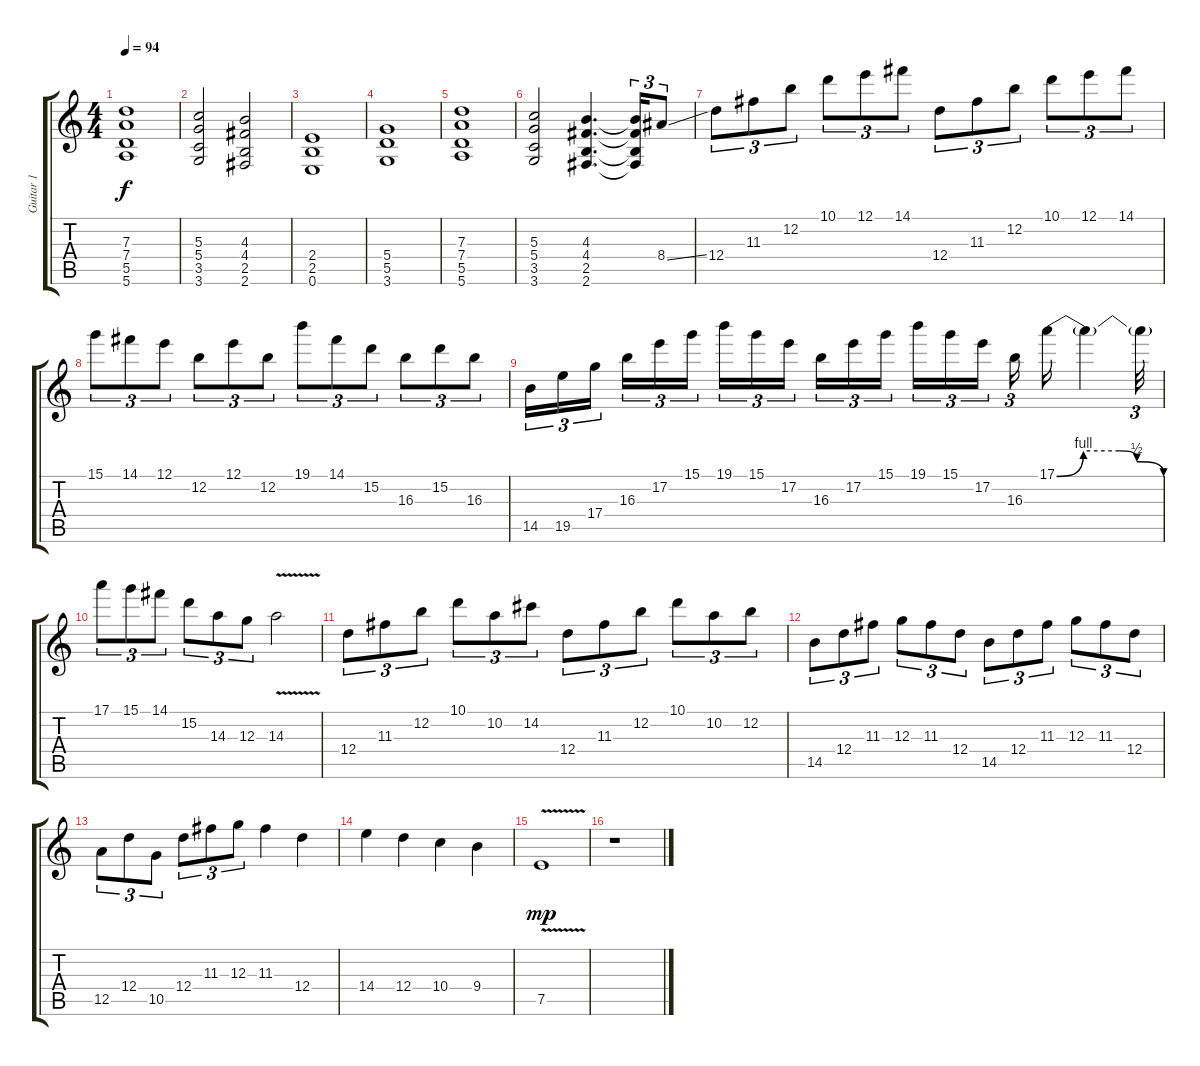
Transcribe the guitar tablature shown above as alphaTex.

\track ("Guitar 1" "Guitar 1") {instrument distortionguitar}
\staff {score tabs}
\tuning (E4 B3 G3 D3 A2 E2) {hide}
\ts (4 4)
\tempo 94
\clef g2
\ks c
(7.3 7.4 5.5 5.6).1{dy f} |
(5.3 5.4 3.5 3.6).2 (4.3 4.4 2.5 2.6).2 |
(2.4 2.5 0.6).1 |
(5.4 5.5 3.6).1 |
(7.3 7.4 5.5 5.6).1 |
(5.3 5.4 3.5 3.6).2 (4.3 4.4 2.5 2.6).4{d} (4.3{t} 4.4{t} 2.5{t} 2.6{t}).16{tu (3 2)} 8.4{ss}.8{tu (3 2)} |
12.4.8{tu (3 2)} 11.3.8{tu (3 2)} 12.2.8{tu (3 2)} 10.1.8{tu (3 2)} 12.1.8{tu (3 2)} 14.1.8{tu (3 2)} 12.4.8{tu (3 2)} 11.3.8{tu (3 2)} 12.2.8{tu (3 2)} 10.1.8{tu (3 2)} 12.1.8{tu (3 2)} 14.1.8{tu (3 2)} |
15.1.8{tu (3 2)} 14.1.8{tu (3 2)} 12.1.8{tu (3 2)} 12.2.8{tu (3 2)} 12.1.8{tu (3 2)} 12.2.8{tu (3 2)} 19.1.8{tu (3 2)} 14.1.8{tu (3 2)} 15.2.8{tu (3 2)} 16.3.8{tu (3 2)} 15.2.8{tu (3 2)} 16.3.8{tu (3 2)} |
14.5.16{tu (3 2)} 19.5.16{tu (3 2)} 17.4.16{tu (3 2)} 16.3.16{tu (3 2)} 17.2.16{tu (3 2)} 15.1.16{tu (3 2)} 19.1.16{tu (3 2)} 15.1.16{tu (3 2)} 17.2.16{tu (3 2)} 16.3.16{tu (3 2)} 17.2.16{tu (3 2)} 15.1.16{tu (3 2)} 19.1.16{tu (3 2)} 15.1.16{tu (3 2)} 17.2.16{tu (3 2)} 16.3.16{tu (3 2)} 17.1{be (custom 0 0 15 4 35 4 45 2 60 0)}.16 17.1{t}.4 17.1{t}.32{tu (3 2)} |
17.1.8{tu (3 2)} 15.1.8{tu (3 2)} 14.1.8{tu (3 2)} 15.2.8{tu (3 2)} 14.3.8{tu (3 2)} 12.3.8{tu (3 2)} 14.3{v}.2 |
12.4.8{tu (3 2)} 11.3.8{tu (3 2)} 12.2.8{tu (3 2)} 10.1.8{tu (3 2)} 10.2.8{tu (3 2)} 14.2.8{tu (3 2)} 12.4.8{tu (3 2)} 11.3.8{tu (3 2)} 12.2.8{tu (3 2)} 10.1.8{tu (3 2)} 10.2.8{tu (3 2)} 12.2.8{tu (3 2)} |
14.5.8{tu (3 2)} 12.4.8{tu (3 2)} 11.3.8{tu (3 2)} 12.3.8{tu (3 2)} 11.3.8{tu (3 2)} 12.4.8{tu (3 2)} 14.5.8{tu (3 2)} 12.4.8{tu (3 2)} 11.3.8{tu (3 2)} 12.3.8{tu (3 2)} 11.3.8{tu (3 2)} 12.4.8{tu (3 2)} |
12.5.8{tu (3 2)} 12.4.8{tu (3 2)} 10.5.8{tu (3 2)} 12.4.8{tu (3 2)} 11.3.8{tu (3 2)} 12.3.8{tu (3 2)} 11.3.4 12.4.4 |
14.4.4 12.4.4 10.4.4 9.4.4 |
7.5{v}.1{dy mp} |
r.1
